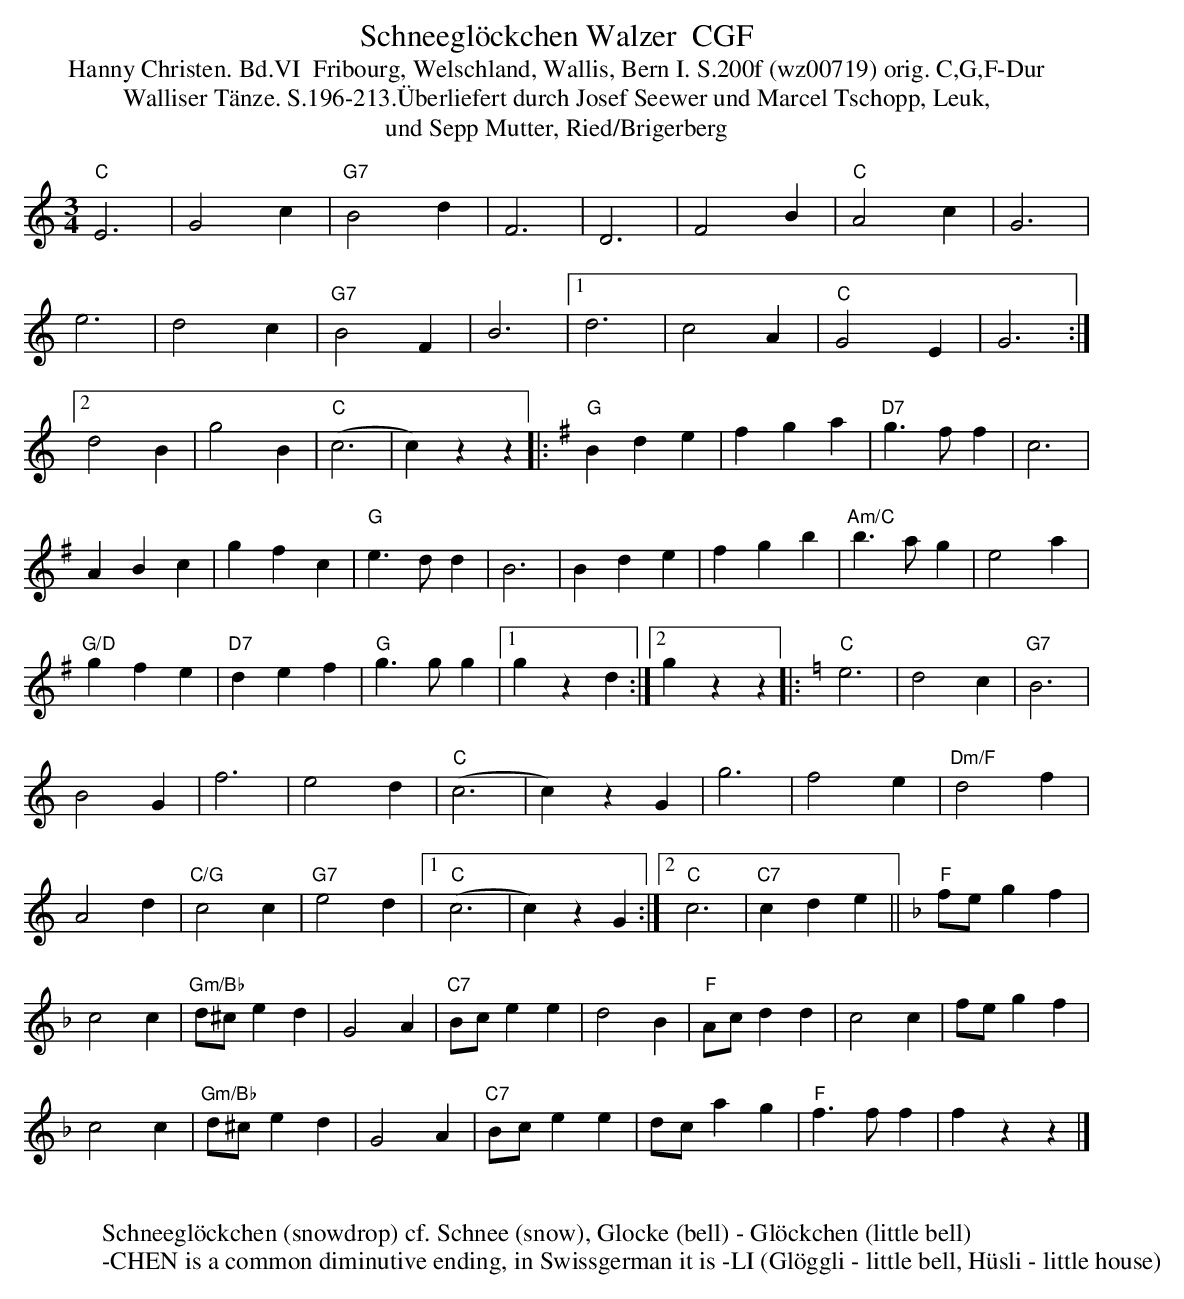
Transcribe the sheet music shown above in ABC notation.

X:1
T: Schneegl\"ockchen Walzer  CGF
T:Hanny Christen. Bd.VI  Fribourg, Welschland, Wallis, Bern I. S.200f (wz00719) orig. C,G,F-Dur
T:Walliser T\"anze. S.196-213.\"Uberliefert durch Josef Seewer und Marcel Tschopp, Leuk,
T: und Sepp Mutter, Ried/Brigerberg
M:3/4
L:1/4
K:C %%MIDI gchordon
"C"E3 | G2c | "G7"B2d | F3 | D3 | F2B | "C"A2c | G3 |
e3 | d2c | "G7"B2F | B3 |1 d3 | c2A | "C"G2E | G3 :|2
d2B | g2B | ("C"c3 | c)zz |: [K:G] "G"Bde | fga | "D7"g>ff | c3 |
ABc | gfc | "G"e>dd | B3 | Bde | fgb | "Am/C"b>ag | e2a |
"G/D"gfe | "D7"def | "G"g>gg |1 gzd :|2 gzz |: [K:C] "C"e3 | d2c | "G7"B3 |
B2G | f3 | e2d | "C"(c3 | c) zG | g3 | f2e | "Dm/F"d2f |
A2d | "C/G"c2c | "G7"e2d |1 "C"(c3 | c)zG :|2 "C"c3 | "C7"cde || [K:F] "F"f/e/gf |
c2c | "Gm/Bb"d/^c/ed | G2A | "C7"B/c/ee | d2B | "F"A/c/dd | c2c | f/e/gf |
c2c | "Gm/Bb"d/^c/ed | G2A | "C7"B/c/ee | d/c/ ag | "F"f>ff | fzz |]
W:
W: Schneegl\"ockchen (snowdrop) cf. Schnee (snow), Glocke (bell) - Gl\"ockchen (little bell)
W:-CHEN is a common diminutive ending, in Swissgerman it is -LI (Gl\"oggli - little bell, H\"usli - little house)
